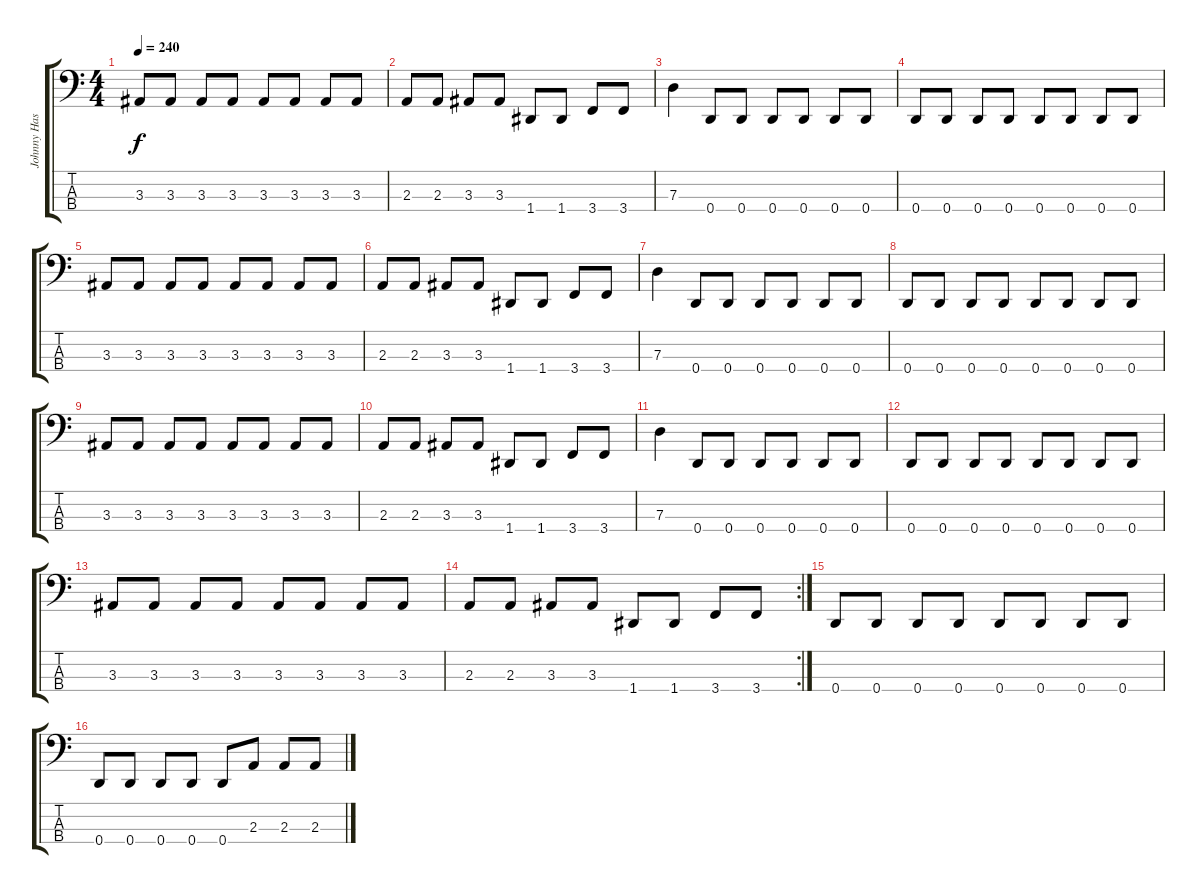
\track ("Johnny Hass" "Johnny Has") {instrument electricbassfinger}
\staff {score tabs}
\tuning (F2 C2 G1 D1) {hide}
\ts (4 4)
\tempo 240
\clef f4
\ks c
3.3.8{dy f} 3.3.8 3.3.8 3.3.8 3.3.8 3.3.8 3.3.8 3.3.8 |
2.3.8 2.3.8 3.3.8 3.3.8 1.4.8 1.4.8 3.4.8 3.4.8 |
7.3.4 0.4.8 0.4.8 0.4.8 0.4.8 0.4.8 0.4.8 |
0.4.8 0.4.8 0.4.8 0.4.8 0.4.8 0.4.8 0.4.8 0.4.8 |
3.3.8 3.3.8 3.3.8 3.3.8 3.3.8 3.3.8 3.3.8 3.3.8 |
2.3.8 2.3.8 3.3.8 3.3.8 1.4.8 1.4.8 3.4.8 3.4.8 |
7.3.4 0.4.8 0.4.8 0.4.8 0.4.8 0.4.8 0.4.8 |
0.4.8 0.4.8 0.4.8 0.4.8 0.4.8 0.4.8 0.4.8 0.4.8 |
3.3.8 3.3.8 3.3.8 3.3.8 3.3.8 3.3.8 3.3.8 3.3.8 |
2.3.8 2.3.8 3.3.8 3.3.8 1.4.8 1.4.8 3.4.8 3.4.8 |
7.3.4 0.4.8 0.4.8 0.4.8 0.4.8 0.4.8 0.4.8 |
0.4.8 0.4.8 0.4.8 0.4.8 0.4.8 0.4.8 0.4.8 0.4.8 |
3.3.8 3.3.8 3.3.8 3.3.8 3.3.8 3.3.8 3.3.8 3.3.8 |
\rc 2
2.3.8 2.3.8 3.3.8 3.3.8 1.4.8 1.4.8 3.4.8 3.4.8 |
0.4.8 0.4.8 0.4.8 0.4.8 0.4.8 0.4.8 0.4.8 0.4.8 |
0.4.8 0.4.8 0.4.8 0.4.8 0.4.8 2.3.8 2.3.8 2.3.8
